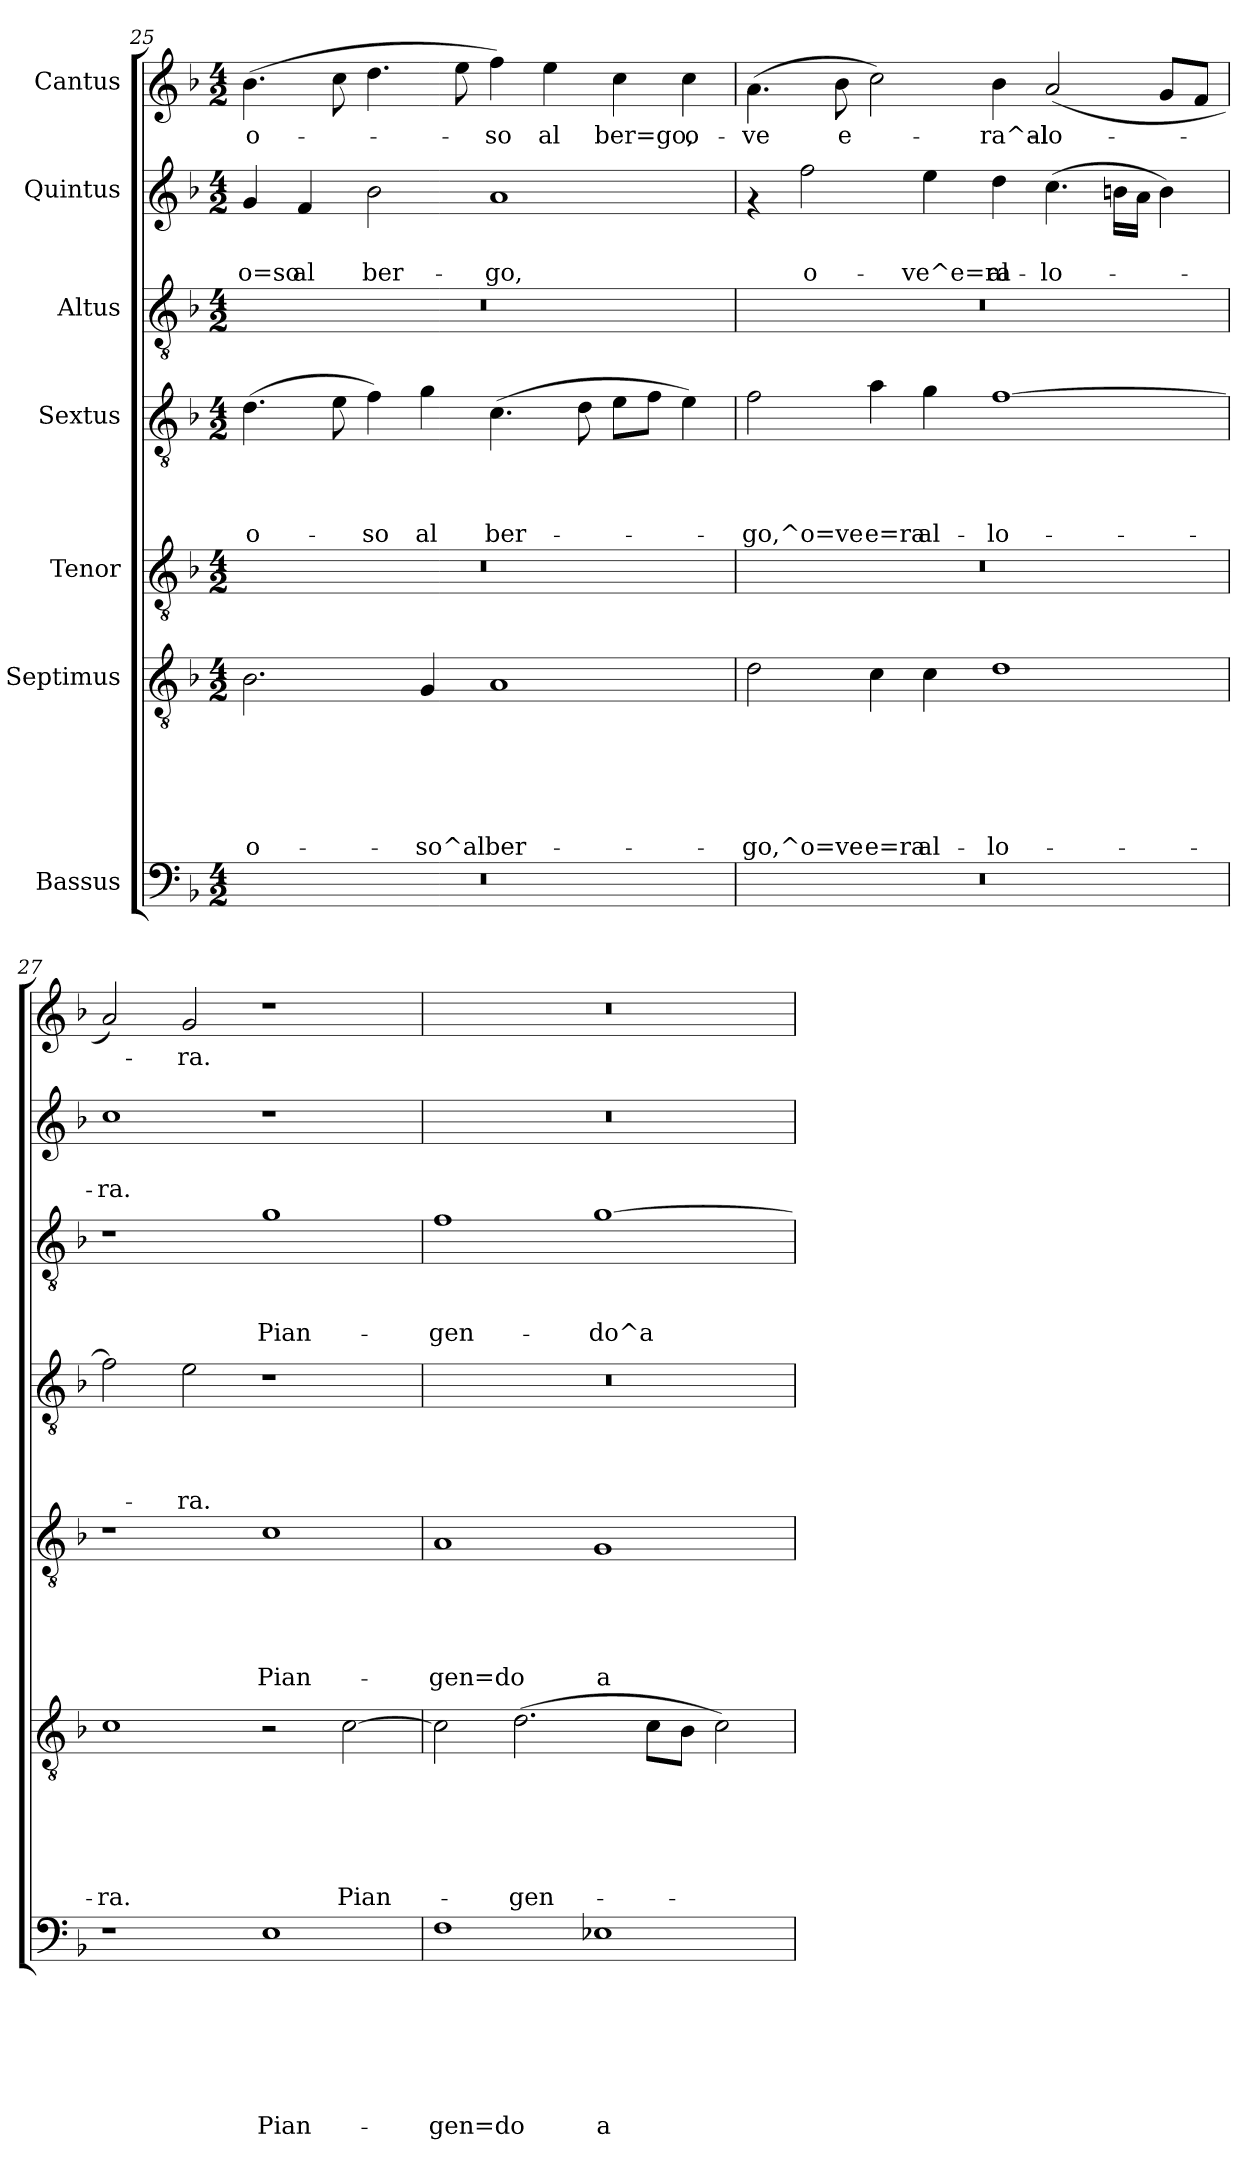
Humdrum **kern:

**kern	**text	**text	**text	**text	**text	**text	**text	**kern	**text	**text	**text	**text	**text	**text	**kern	**text	**text	**text	**text	**text	**kern	**text	**text	**text	**text	**kern	**text	**text	**text	**kern	**text	**text	**kern	**text
*part7	*part7	*part7	*part7	*part7	*part7	*part7	*part7	*part6	*part6	*part6	*part6	*part6	*part6	*part6	*part5	*part5	*part5	*part5	*part5	*part5	*part4	*part4	*part4	*part4	*part4	*part3	*part3	*part3	*part3	*part2	*part2	*part2	*part1	*part1
*staff7	*staff7	*staff7	*staff7	*staff7	*staff7	*staff7	*staff7	*staff6	*staff6	*staff6	*staff6	*staff6	*staff6	*staff6	*staff5	*staff5	*staff5	*staff5	*staff5	*staff5	*staff4	*staff4	*staff4	*staff4	*staff4	*staff3	*staff3	*staff3	*staff3	*staff2	*staff2	*staff2	*staff1	*staff1
*I"Bassus	*	*	*	*	*	*	*	*I"Septimus	*	*	*	*	*	*	*I"Tenor	*	*	*	*	*	*I"Sextus	*	*	*	*	*I"Altus	*	*	*	*I"Quintus	*	*	*I"Cantus	*
*clefF4	*	*	*	*	*	*	*	*clefGv2	*	*	*	*	*	*	*clefGv2	*	*	*	*	*	*clefGv2	*	*	*	*	*clefGv2	*	*	*	*clefG2	*	*	*clefG2	*
*k[b-]	*	*	*	*	*	*	*	*k[b-]	*	*	*	*	*	*	*k[b-]	*	*	*	*	*	*k[b-]	*	*	*	*	*k[b-]	*	*	*	*k[b-]	*	*	*k[b-]	*
*F:	*	*	*	*	*	*	*	*F:	*	*	*	*	*	*	*F:	*	*	*	*	*	*F:	*	*	*	*	*F:	*	*	*	*F:	*	*	*F:	*
*M4/2	*	*	*	*	*	*	*	*M4/2	*	*	*	*	*	*	*M4/2	*	*	*	*	*	*M4/2	*	*	*	*	*M4/2	*	*	*	*M4/2	*	*	*M4/2	*
=25	=25	=25	=25	=25	=25	=25	=25	=25	=25	=25	=25	=25	=25	=25	=25	=25	=25	=25	=25	=25	=25	=25	=25	=25	=25	=25	=25	=25	=25	=25	=25	=25	=25	=25
!	!	!	!	!	!	!	!	!	!	!	!	!	!	!LO:LY:b	!	!	!	!	!	!	!	!	!	!	!LO:LY:b	!	!	!	!	!	!	!LO:LY:b	!	!LO:LY:b
0r	.	.	.	.	.	.	.	2.B-\	.	.	.	.	.	-o-	0r	.	.	.	.	.	(>4.d\	.	.	.	-o-	0r	.	.	.	4g/	.	-o=so	(>4.b-\	-o-
!	!	!	!	!	!	!	!	!	!	!	!	!	!	!	!	!	!	!	!	!	!	!	!	!	!	!	!	!	!	!	!	!LO:LY:b	!	!
.	.	.	.	.	.	.	.	.	.	.	.	.	.	.	.	.	.	.	.	.	.	.	.	.	.	.	.	.	.	4f/	.	al	.	.
.	.	.	.	.	.	.	.	.	.	.	.	.	.	.	.	.	.	.	.	.	8e\	.	.	.	.	.	.	.	.	.	.	.	8cc\	.
!	!	!	!	!	!	!	!	!	!	!	!	!	!	!	!	!	!	!	!	!	!	!	!	!	!LO:LY:b	!	!	!	!	!	!	!LO:LY:b	!	!
.	.	.	.	.	.	.	.	.	.	.	.	.	.	.	.	.	.	.	.	.	4f\)	.	.	.	-so	.	.	.	.	2b-\	.	ber-	4.dd\	.
!	!	!	!	!	!	!	!	!	!	!	!	!	!	!LO:LY:b	!	!	!	!	!	!	!	!	!	!	!LO:LY:b	!	!	!	!	!	!	!	!	!
.	.	.	.	.	.	.	.	4G/	.	.	.	.	.	-so^al	.	.	.	.	.	.	4g\	.	.	.	al	.	.	.	.	.	.	.	.	.
.	.	.	.	.	.	.	.	.	.	.	.	.	.	.	.	.	.	.	.	.	.	.	.	.	.	.	.	.	.	.	.	.	8ee\	.
!	!	!	!	!	!	!	!	!	!	!	!	!	!	!LO:LY:b	!	!	!	!	!	!	!	!	!	!	!LO:LY:b	!	!	!	!	!	!	!LO:LY:b	!	!LO:LY:b
.	.	.	.	.	.	.	.	1A	.	.	.	.	.	ber-	.	.	.	.	.	.	(>4.c\	.	.	.	ber-	.	.	.	.	1a	.	-go,	4ff\)	-so
!	!	!	!	!	!	!	!	!	!	!	!	!	!	!	!	!	!	!	!	!	!	!	!	!	!	!	!	!	!	!	!	!	!	!LO:LY:b
.	.	.	.	.	.	.	.	.	.	.	.	.	.	.	.	.	.	.	.	.	.	.	.	.	.	.	.	.	.	.	.	.	4ee\	al
.	.	.	.	.	.	.	.	.	.	.	.	.	.	.	.	.	.	.	.	.	8d\	.	.	.	.	.	.	.	.	.	.	.	.	.
!	!	!	!	!	!	!	!	!	!	!	!	!	!	!	!	!	!	!	!	!	!	!	!	!	!	!	!	!	!	!	!	!	!	!LO:LY:b
.	.	.	.	.	.	.	.	.	.	.	.	.	.	.	.	.	.	.	.	.	8e\L	.	.	.	.	.	.	.	.	.	.	.	4cc\	ber=go,
.	.	.	.	.	.	.	.	.	.	.	.	.	.	.	.	.	.	.	.	.	8f\J	.	.	.	.	.	.	.	.	.	.	.	.	.
!	!	!	!	!	!	!	!	!	!	!	!	!	!	!	!	!	!	!	!	!	!	!	!	!	!	!	!	!	!	!	!	!	!	!LO:LY:b
.	.	.	.	.	.	.	.	.	.	.	.	.	.	.	.	.	.	.	.	.	4e\)	.	.	.	.	.	.	.	.	.	.	.	4cc\	o-
=26	=26	=26	=26	=26	=26	=26	=26	=26	=26	=26	=26	=26	=26	=26	=26	=26	=26	=26	=26	=26	=26	=26	=26	=26	=26	=26	=26	=26	=26	=26	=26	=26	=26	=26
!	!	!	!	!	!	!	!	!	!	!	!	!	!	!LO:LY:b	!	!	!	!	!	!	!	!	!	!	!LO:LY:b	!	!	!	!	!	!	!	!	!LO:LY:b
0r	.	.	.	.	.	.	.	2d\	.	.	.	.	.	-go,^o=ve	0r	.	.	.	.	.	2f\	.	.	.	-go,^o=ve	0r	.	.	.	4rf	.	.	(>4.a\	-ve
!	!	!	!	!	!	!	!	!	!	!	!	!	!	!	!	!	!	!	!	!	!	!	!	!	!	!	!	!	!	!	!	!LO:LY:b	!	!
.	.	.	.	.	.	.	.	.	.	.	.	.	.	.	.	.	.	.	.	.	.	.	.	.	.	.	.	.	.	2ff\	.	o-	.	.
!	!	!	!	!	!	!	!	!	!	!	!	!	!	!	!	!	!	!	!	!	!	!	!	!	!	!	!	!	!	!	!	!	!	!LO:LY:b
.	.	.	.	.	.	.	.	.	.	.	.	.	.	.	.	.	.	.	.	.	.	.	.	.	.	.	.	.	.	.	.	.	8b-\	e-
!	!	!	!	!	!	!	!	!	!	!	!	!	!	!LO:LY:b	!	!	!	!	!	!	!	!	!	!	!LO:LY:b	!	!	!	!	!	!	!	!	!
.	.	.	.	.	.	.	.	4c\	.	.	.	.	.	e=ra	.	.	.	.	.	.	4a\	.	.	.	e=ra	.	.	.	.	.	.	.	2cc\)	.
!	!	!	!	!	!	!	!	!	!	!	!	!	!	!LO:LY:b	!	!	!	!	!	!	!	!	!	!	!LO:LY:b	!	!	!	!	!	!	!LO:LY:b	!	!
.	.	.	.	.	.	.	.	4c\	.	.	.	.	.	al-	.	.	.	.	.	.	4g\	.	.	.	al-	.	.	.	.	4ee\	.	-ve^e=ra	.	.
!	!	!	!	!	!	!	!	!	!	!	!	!	!	!LO:LY:b	!	!	!	!	!	!	!	!	!	!	!LO:LY:b	!	!	!	!	!	!	!LO:LY:b	!	!LO:LY:b
.	.	.	.	.	.	.	.	1d	.	.	.	.	.	-lo-	.	.	.	.	.	.	[>1f	.	.	.	-lo-	.	.	.	.	4dd\	.	al-	4b-\	-ra^al-
!	!	!	!	!	!	!	!	!	!	!	!	!	!	!	!	!	!	!	!	!	!	!	!	!	!	!	!	!	!	!	!	!LO:LY:b	!	!LO:LY:b
.	.	.	.	.	.	.	.	.	.	.	.	.	.	.	.	.	.	.	.	.	.	.	.	.	.	.	.	.	.	(>4.cc\	.	-lo-	(<2a/	-lo-
.	.	.	.	.	.	.	.	.	.	.	.	.	.	.	.	.	.	.	.	.	.	.	.	.	.	.	.	.	.	16bn\LL	.	.	.	.
.	.	.	.	.	.	.	.	.	.	.	.	.	.	.	.	.	.	.	.	.	.	.	.	.	.	.	.	.	.	16a\JJ	.	.	.	.
.	.	.	.	.	.	.	.	.	.	.	.	.	.	.	.	.	.	.	.	.	.	.	.	.	.	.	.	.	.	4b\)	.	.	8g/L	.
.	.	.	.	.	.	.	.	.	.	.	.	.	.	.	.	.	.	.	.	.	.	.	.	.	.	.	.	.	.	.	.	.	8f/J	.
=27	=27	=27	=27	=27	=27	=27	=27	=27	=27	=27	=27	=27	=27	=27	=27	=27	=27	=27	=27	=27	=27	=27	=27	=27	=27	=27	=27	=27	=27	=27	=27	=27	=27	=27
!	!	!	!	!	!	!	!	!	!	!	!	!	!	!LO:LY:b	!	!	!	!	!	!	!	!	!	!	!	!	!	!	!	!	!	!LO:LY:b	!	!
1r	.	.	.	.	.	.	.	1c	.	.	.	.	.	-ra.	1r	.	.	.	.	.	2f\]	.	.	.	.	1r	.	.	.	1cc	.	-ra.	2a/)	.
!	!	!	!	!	!	!	!	!	!	!	!	!	!	!	!	!	!	!	!	!	!	!	!	!	!LO:LY:b	!	!	!	!	!	!	!	!	!LO:LY:b
.	.	.	.	.	.	.	.	.	.	.	.	.	.	.	.	.	.	.	.	.	2e\	.	.	.	-ra.	.	.	.	.	.	.	.	2g/	-ra.
!	!	!	!	!	!	!	!LO:LY:b	!	!	!	!	!	!	!	!	!	!	!	!	!LO:LY:b	!	!	!	!	!	!	!	!	!LO:LY:b	!	!	!	!	!
1E	.	.	.	.	.	.	Pian-	2r	.	.	.	.	.	.	1c	.	.	.	.	Pian-	1r	.	.	.	.	1g	.	.	Pian-	1r	.	.	1r	.
!	!	!	!	!	!	!	!	!	!	!	!	!	!	!LO:LY:b	!	!	!	!	!	!	!	!	!	!	!	!	!	!	!	!	!	!	!	!
.	.	.	.	.	.	.	.	[>2c\	.	.	.	.	.	Pian-	.	.	.	.	.	.	.	.	.	.	.	.	.	.	.	.	.	.	.	.
!!LO:PB:g=z
=28	=28	=28	=28	=28	=28	=28	=28	=28	=28	=28	=28	=28	=28	=28	=28	=28	=28	=28	=28	=28	=28	=28	=28	=28	=28	=28	=28	=28	=28	=28	=28	=28	=28	=28
!	!	!	!	!	!	!	!LO:LY:b	!	!	!	!	!	!	!	!	!	!	!	!	!LO:LY:b	!	!	!	!	!	!	!	!	!LO:LY:b	!	!	!	!	!
1F	.	.	.	.	.	.	-gen=do	2c\]	.	.	.	.	.	.	1A	.	.	.	.	-gen=do	0r	.	.	.	.	1f	.	.	-gen-	0r	.	.	0r	.
!	!	!	!	!	!	!	!	!	!	!	!	!	!	!LO:LY:b	!	!	!	!	!	!	!	!	!	!	!	!	!	!	!	!	!	!	!	!
.	.	.	.	.	.	.	.	(>2.d\	.	.	.	.	.	-gen-	.	.	.	.	.	.	.	.	.	.	.	.	.	.	.	.	.	.	.	.
!	!	!	!	!	!	!	!LO:LY:b	!	!	!	!	!	!	!	!	!	!	!	!	!LO:LY:b	!	!	!	!	!	!	!	!	!LO:LY:b	!	!	!	!	!
1E-X	.	.	.	.	.	.	a-	.	.	.	.	.	.	.	1G	.	.	.	.	a-	.	.	.	.	.	[>1g	.	.	-do^a-	.	.	.	.	.
.	.	.	.	.	.	.	.	8c\L	.	.	.	.	.	.	.	.	.	.	.	.	.	.	.	.	.	.	.	.	.	.	.	.	.	.
.	.	.	.	.	.	.	.	8B-\J	.	.	.	.	.	.	.	.	.	.	.	.	.	.	.	.	.	.	.	.	.	.	.	.	.	.
.	.	.	.	.	.	.	.	2c\)	.	.	.	.	.	.	.	.	.	.	.	.	.	.	.	.	.	.	.	.	.	.	.	.	.	.
=	=	=	=	=	=	=	=	=	=	=	=	=	=	=	=	=	=	=	=	=	=	=	=	=	=	=	=	=	=	=	=	=	=	=
*-	*-	*-	*-	*-	*-	*-	*-	*-	*-	*-	*-	*-	*-	*-	*-	*-	*-	*-	*-	*-	*-	*-	*-	*-	*-	*-	*-	*-	*-	*-	*-	*-	*-	*-
